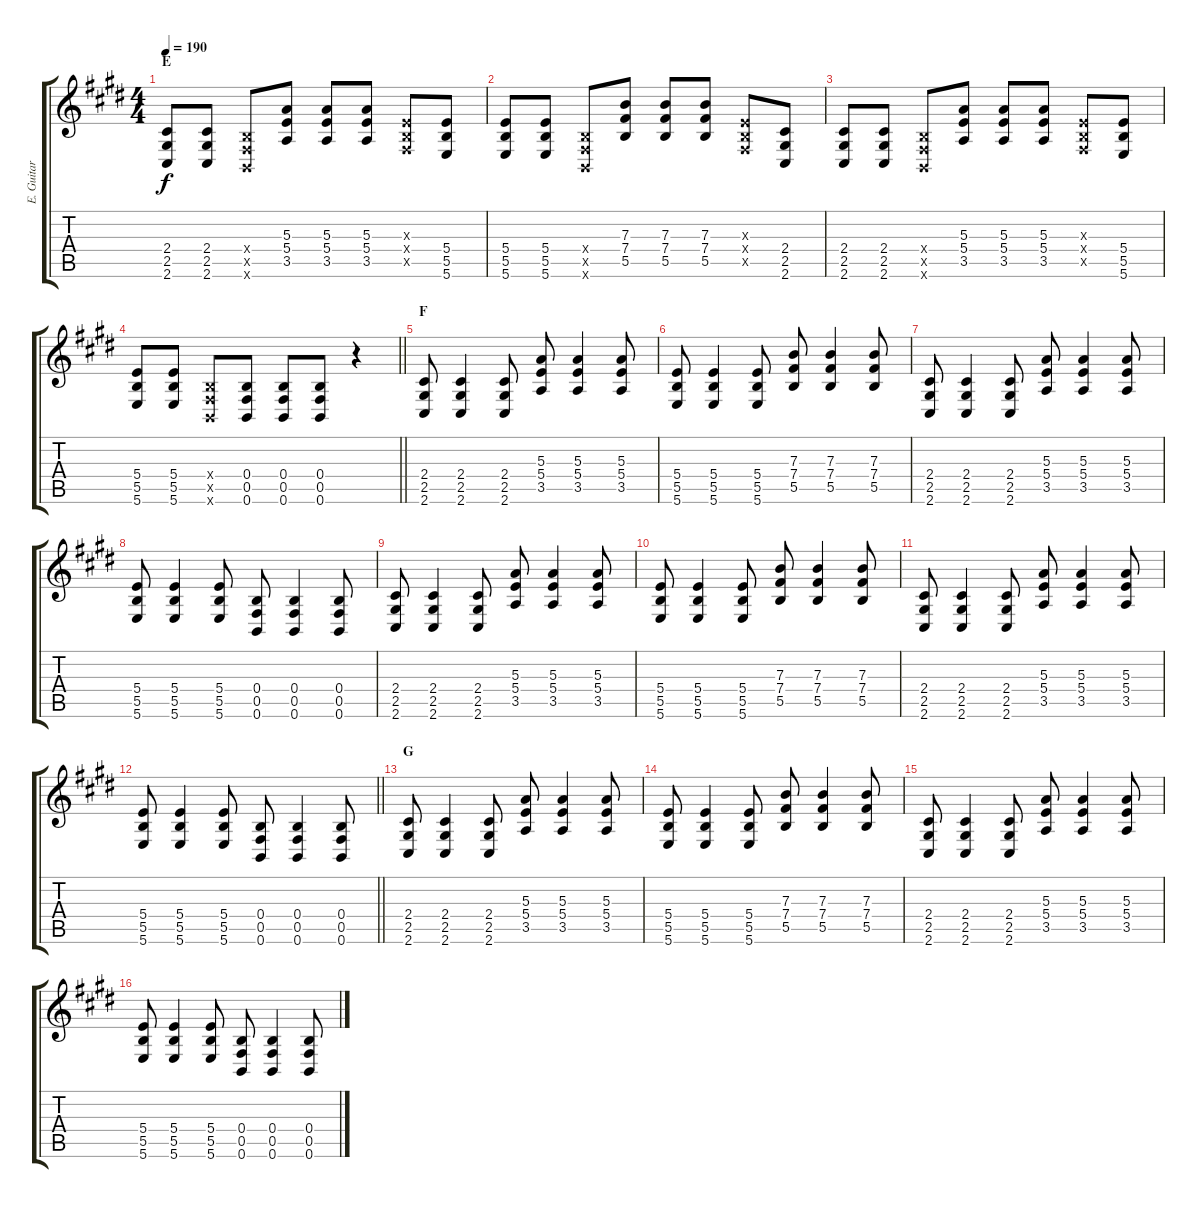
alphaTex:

\track ("E. Guitar III" "E. Guitar ") {instrument overdrivenguitar}
\staff {score tabs}
\tuning (Db4 Ab3 E3 B2 Gb2 B1) {hide}
\ts (4 4)
\section ("" "E")
\tempo 190
\clef g2
\ks e
(2.4 2.5 2.6).8{dy f} (2.4 2.5 2.6).8 (0.4{x} 0.5{x} 0.6{x}).8 (5.3 5.4 3.5).8 (5.3 5.4 3.5).8 (5.3 5.4 3.5).8 (0.3{x} 0.4{x} 0.5{x}).8 (5.4 5.5 5.6).8 |
(5.4 5.5 5.6).8 (5.4 5.5 5.6).8 (0.4{x} 0.5{x} 0.6{x}).8 (7.3 7.4 5.5).8 (7.3 7.4 5.5).8 (7.3 7.4 5.5).8 (0.3{x} 0.4{x} 0.5{x}).8 (2.4 2.5 2.6).8 |
(2.4 2.5 2.6).8 (2.4 2.5 2.6).8 (0.4{x} 0.5{x} 0.6{x}).8 (5.3 5.4 3.5).8 (5.3 5.4 3.5).8 (5.3 5.4 3.5).8 (0.3{x} 0.4{x} 0.5{x}).8 (5.4 5.5 5.6).8 |
\barLineRight lightlight
(5.4 5.5 5.6).8 (5.4 5.5 5.6).8 (0.4{x} 0.5{x} 0.6{x}).8 (0.4 0.5 0.6).8 (0.4 0.5 0.6).8 (0.4 0.5 0.6).8 r.4 |
\section ("" "F")
(2.4 2.5 2.6).8 (2.4 2.5 2.6).4 (2.4 2.5 2.6).8 (5.3 5.4 3.5).8 (5.3 5.4 3.5).4 (5.3 5.4 3.5).8 |
(5.4 5.5 5.6).8 (5.4 5.5 5.6).4 (5.4 5.5 5.6).8 (7.3 7.4 5.5).8 (7.3 7.4 5.5).4 (7.3 7.4 5.5).8 |
(2.4 2.5 2.6).8 (2.4 2.5 2.6).4 (2.4 2.5 2.6).8 (5.3 5.4 3.5).8 (5.3 5.4 3.5).4 (5.3 5.4 3.5).8 |
(5.4 5.5 5.6).8 (5.4 5.5 5.6).4 (5.4 5.5 5.6).8 (0.4 0.5 0.6).8 (0.4 0.5 0.6).4 (0.4 0.5 0.6).8 |
(2.4 2.5 2.6).8 (2.4 2.5 2.6).4 (2.4 2.5 2.6).8 (5.3 5.4 3.5).8 (5.3 5.4 3.5).4 (5.3 5.4 3.5).8 |
(5.4 5.5 5.6).8 (5.4 5.5 5.6).4 (5.4 5.5 5.6).8 (7.3 7.4 5.5).8 (7.3 7.4 5.5).4 (7.3 7.4 5.5).8 |
(2.4 2.5 2.6).8 (2.4 2.5 2.6).4 (2.4 2.5 2.6).8 (5.3 5.4 3.5).8 (5.3 5.4 3.5).4 (5.3 5.4 3.5).8 |
\barLineRight lightlight
(5.4 5.5 5.6).8 (5.4 5.5 5.6).4 (5.4 5.5 5.6).8 (0.4 0.5 0.6).8 (0.4 0.5 0.6).4 (0.4 0.5 0.6).8 |
\section ("" "G")
(2.4 2.5 2.6).8 (2.4 2.5 2.6).4 (2.4 2.5 2.6).8 (5.3 5.4 3.5).8 (5.3 5.4 3.5).4 (5.3 5.4 3.5).8 |
(5.4 5.5 5.6).8 (5.4 5.5 5.6).4 (5.4 5.5 5.6).8 (7.3 7.4 5.5).8 (7.3 7.4 5.5).4 (7.3 7.4 5.5).8 |
(2.4 2.5 2.6).8 (2.4 2.5 2.6).4 (2.4 2.5 2.6).8 (5.3 5.4 3.5).8 (5.3 5.4 3.5).4 (5.3 5.4 3.5).8 |
(5.4 5.5 5.6).8 (5.4 5.5 5.6).4 (5.4 5.5 5.6).8 (0.4 0.5 0.6).8 (0.4 0.5 0.6).4 (0.4 0.5 0.6).8
